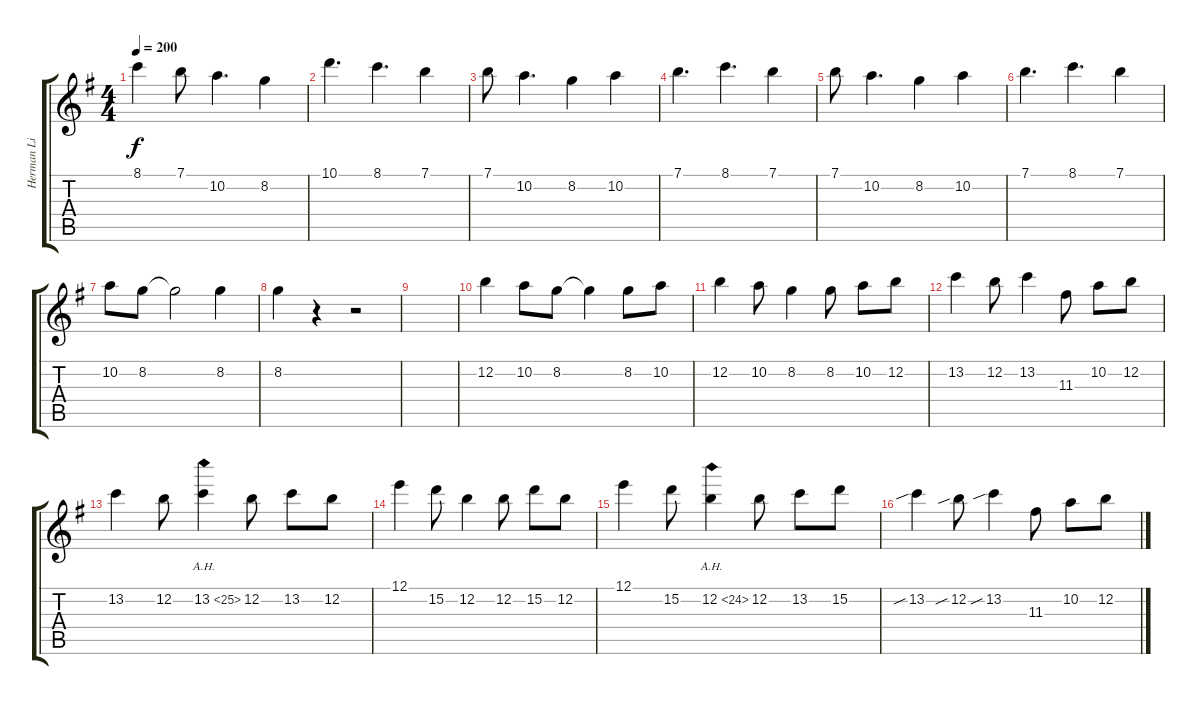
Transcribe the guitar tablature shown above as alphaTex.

\track ("Herman Li" "Herman Li") {instrument distortionguitar}
\staff {score tabs}
\tuning (E4 B3 G3 D3 A2 E2) {hide}
\ts (4 4)
\tempo 200
\clef g2
\ks g
8.1.4{dy f} 7.1.8 10.2.4{d} 8.2.4 |
10.1.4{d} 8.1.4{d} 7.1.4 |
7.1.8 10.2.4{d} 8.2.4 10.2.4 |
7.1.4{d} 8.1.4{d} 7.1.4 |
7.1.8 10.2.4{d} 8.2.4 10.2.4 |
7.1.4{d} 8.1.4{d} 7.1.4 |
10.2.8 8.2.8 8.2{t}.2 8.2.4 |
8.2.4 r.4 r.2 |
|
12.2.4 10.2.8 8.2.8 8.2{t}.4 8.2.8 10.2.8 |
12.2.4 10.2.8 8.2.4 8.2.8 10.2.8 12.2.8 |
13.2.4 12.2.8 13.2.4 11.3.8 10.2.8 12.2.8 |
13.2.4 12.2.8 13.2{ah 12}.4 12.2.8 13.2.8 12.2.8 |
12.1.4 15.2.8 12.2.4 12.2.8 15.2.8 12.2.8 |
12.1.4 15.2.8 12.2{ah 12}.4 12.2.8 13.2.8 15.2.8 |
13.2{sib}.4 12.2{sib}.8 13.2{sib}.4 11.3.8 10.2.8 12.2.8
